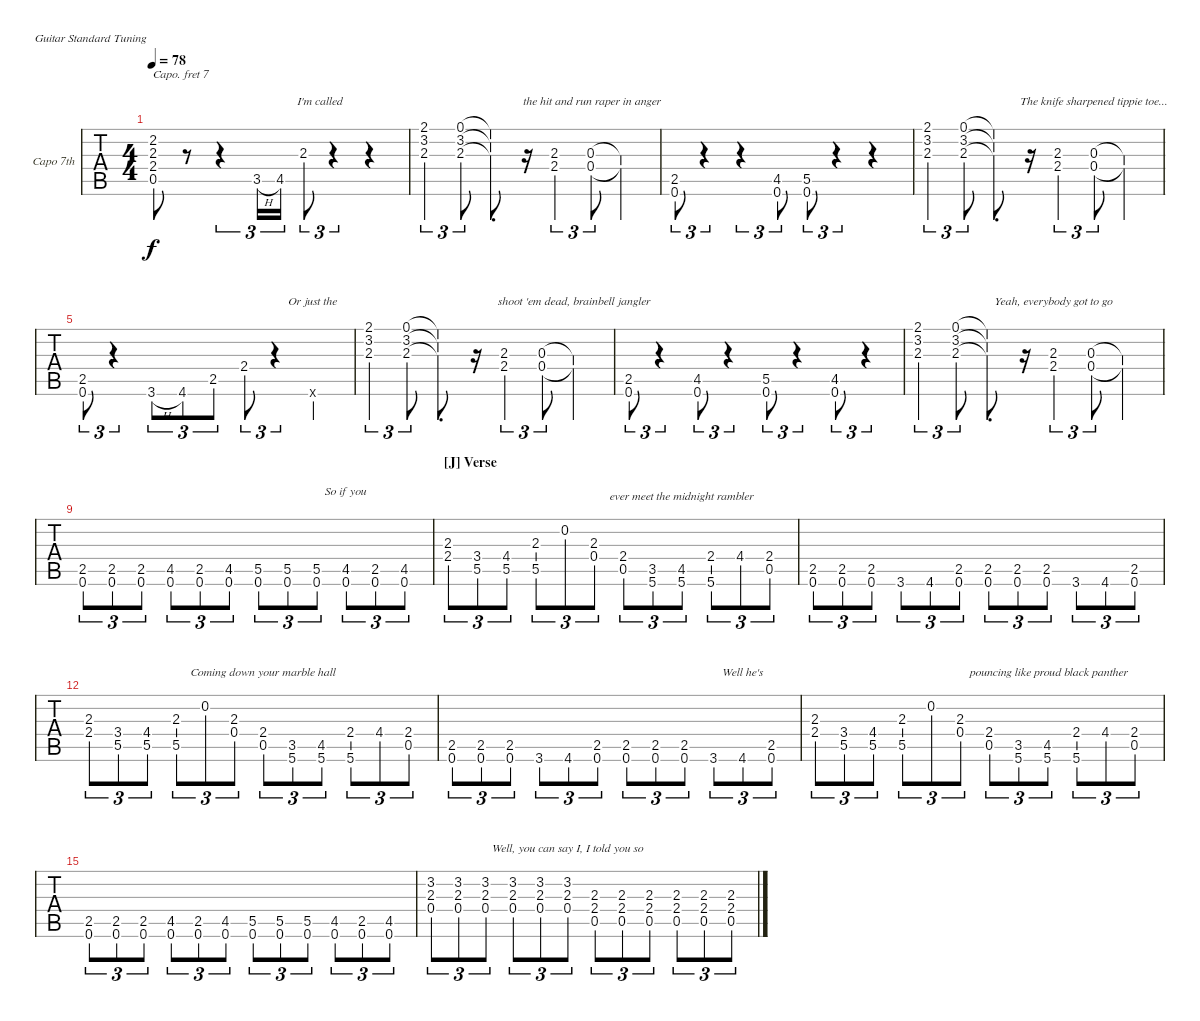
\bracketExtendMode nobrackets
\firstSystemTrackNameOrientation horizontal
\otherSystemsTrackNameOrientation horizontal
\defaultBarNumberDisplay FirstOfSystem
\track ("Capo 7th" "Capo 7th") {instrument electricguitarclean}
\staff {tabs}
\capo 7
\tuning (E4 B3 G3 D3 A2 E2)
\ts (4 4)
\scale
0.290084
\tempo 78
\accidentals auto
\clef g2
\ottava regular
\simile none
\ks b
(2.2 2.3 2.4 0.5).8{lyrics (0 "") lyrics (1 "") lyrics (2 "") lyrics (3 "") lyrics (4 "") dy f} r.8 r.4{tu (3 2)} 3.5{h}.16{tu (3 2) lyrics (0 "") lyrics (1 "") lyrics (2 "") lyrics (3 "") lyrics (4 "")} 4.5.16{tu (3 2) lyrics (0 "") lyrics (1 "") lyrics (2 "") lyrics (3 "") lyrics (4 "")} 2.3.8{tu (3 2) lyrics (0 "") lyrics (1 "") lyrics (2 "") lyrics (3 "           I'm called") lyrics (4 "")} r.4{tu (3 2)} r.4 |
(2.1 3.2 2.3).4{tu (3 2) lyrics (0 "") lyrics (1 "") lyrics (2 "") lyrics (3 "") lyrics (4 "")} (0.1 3.2 2.3).8{tu (3 2) lyrics (0 "") lyrics (1 "") lyrics (2 "") lyrics (3 "") lyrics (4 "")} (0.1{t} 3.2{t} 2.3{t}).8{d lyrics (0 "") lyrics (1 "") lyrics (2 "") lyrics (3 "") lyrics (4 "")} r.16 (2.3 2.4).4{tu (3 2) lyrics (0 "") lyrics (1 "") lyrics (2 "") lyrics (3 "") lyrics (4 "")} (0.3 0.4).8{tu (3 2) lyrics (0 "") lyrics (1 "") lyrics (2 "") lyrics (3 " the hit and run raper in anger") lyrics (4 "")} (0.3{t} 0.4{t}).4{lyrics (0 "") lyrics (1 "") lyrics (2 "") lyrics (3 "") lyrics (4 "")} |
(2.5 0.6).8{tu (3 2) lyrics (0 "") lyrics (1 "") lyrics (2 "") lyrics (3 "") lyrics (4 "")} r.4{tu (3 2)} r.4{tu (3 2)} (4.5 0.6).8{tu (3 2) lyrics (0 "") lyrics (1 "") lyrics (2 "") lyrics (3 "") lyrics (4 "")} (0.6 5.5).8{tu (3 2) lyrics (0 "") lyrics (1 "") lyrics (2 "") lyrics (3 "") lyrics (4 "")} r.4{tu (3 2)} r.4 |
(2.1 3.2 2.3).4{tu (3 2) lyrics (0 "") lyrics (1 "") lyrics (2 "") lyrics (3 "") lyrics (4 "")} (0.1 3.2 2.3).8{tu (3 2) lyrics (0 "") lyrics (1 "") lyrics (2 "") lyrics (3 "") lyrics (4 "")} (0.1{t} 3.2{t} 2.3{t}).8{d lyrics (0 "") lyrics (1 "") lyrics (2 "") lyrics (3 "") lyrics (4 "")} r.16 (2.3 2.4).4{tu (3 2) lyrics (0 "") lyrics (1 "") lyrics (2 "") lyrics (3 "") lyrics (4 "")} (0.3 0.4).8{tu (3 2) lyrics (0 "") lyrics (1 "") lyrics (2 "") lyrics (3 "The knife sharpened tippie toe...") lyrics (4 "")} (0.3{t} 0.4{t}).4{lyrics (0 "") lyrics (1 "") lyrics (2 "") lyrics (3 "") lyrics (4 "")} |
(2.5 0.6).8{tu (3 2) lyrics (0 "") lyrics (1 "") lyrics (2 "") lyrics (3 "") lyrics (4 "")} r.4{tu (3 2)} 3.6{h}.8{tu (3 2) lyrics (0 "") lyrics (1 "") lyrics (2 "") lyrics (3 "") lyrics (4 "")} 4.6.8{tu (3 2) lyrics (0 "") lyrics (1 "") lyrics (2 "") lyrics (3 "") lyrics (4 "")} 2.5.8{tu (3 2) lyrics (0 "") lyrics (1 "") lyrics (2 "") lyrics (3 "") lyrics (4 "")} 2.4.8{tu (3 2) lyrics (0 "") lyrics (1 "") lyrics (2 "") lyrics (3 "") lyrics (4 "")} r.4{tu (3 2)} 4.6{x}.4{lyrics (0 "") lyrics (1 "") lyrics (2 "") lyrics (3 "Or just the") lyrics (4 "")} |
(2.1 3.2 2.3).4{tu (3 2) lyrics (0 "") lyrics (1 "") lyrics (2 "") lyrics (3 "") lyrics (4 "")} (0.1 3.2 2.3).8{tu (3 2) lyrics (0 "") lyrics (1 "") lyrics (2 "") lyrics (3 "") lyrics (4 "")} (0.1{t} 3.2{t} 2.3{t}).8{d lyrics (0 "") lyrics (1 "") lyrics (2 "") lyrics (3 "") lyrics (4 "")} r.16 (2.3 2.4).4{tu (3 2) lyrics (0 "") lyrics (1 "") lyrics (2 "") lyrics (3 "") lyrics (4 "")} (0.3 0.4).8{tu (3 2) lyrics (0 "") lyrics (1 "") lyrics (2 "") lyrics (3 "") lyrics (4 "")} (0.3{t} 0.4{t}).4{lyrics (0 "") lyrics (1 "") lyrics (2 "") lyrics (3 " shoot 'em dead, brainbell jangler") lyrics (4 "")} |
(2.5 0.6).8{tu (3 2) lyrics (0 "") lyrics (1 "") lyrics (2 "") lyrics (3 "") lyrics (4 "")} r.4{tu (3 2)} (4.5 0.6).8{tu (3 2) lyrics (0 "") lyrics (1 "") lyrics (2 "") lyrics (3 "") lyrics (4 "")} r.4{tu (3 2)} (0.6 5.5).8{tu (3 2) lyrics (0 "") lyrics (1 "") lyrics (2 "") lyrics (3 "") lyrics (4 "")} r.4{tu (3 2)} (4.5 0.6).8{tu (3 2) lyrics (0 "") lyrics (1 "") lyrics (2 "") lyrics (3 "") lyrics (4 "")} r.4{tu (3 2)} |
(2.1 3.2 2.3).4{tu (3 2) lyrics (0 "") lyrics (1 "") lyrics (2 "") lyrics (3 "") lyrics (4 "")} (0.1 3.2 2.3).8{tu (3 2) lyrics (0 "") lyrics (1 "") lyrics (2 "") lyrics (3 "") lyrics (4 "")} (0.1{t} 3.2{t} 2.3{t}).8{d lyrics (0 "") lyrics (1 "") lyrics (2 "") lyrics (3 "") lyrics (4 "")} r.16 (2.3 2.4).4{tu (3 2) lyrics (0 "") lyrics (1 "") lyrics (2 "") lyrics (3 "Yeah, everybody got to go") lyrics (4 "")} (0.3 0.4).8{tu (3 2) lyrics (0 "") lyrics (1 "") lyrics (2 "") lyrics (3 "") lyrics (4 "")} (0.3{t} 0.4{t}).4{lyrics (0 "") lyrics (1 "") lyrics (2 "") lyrics (3 "") lyrics (4 "")} |
(2.5 0.6).8{tu (3 2) lyrics (0 "") lyrics (1 "") lyrics (2 "") lyrics (3 "") lyrics (4 "")} (2.5 0.6).8{tu (3 2) lyrics (0 "") lyrics (1 "") lyrics (2 "") lyrics (3 "") lyrics (4 "")} (2.5 0.6).8{tu (3 2) lyrics (0 "") lyrics (1 "") lyrics (2 "") lyrics (3 "") lyrics (4 "")} (4.5 0.6).8{tu (3 2) lyrics (0 "") lyrics (1 "") lyrics (2 "") lyrics (3 "") lyrics (4 "")} (2.5 0.6).8{tu (3 2) lyrics (0 "") lyrics (1 "") lyrics (2 "") lyrics (3 "") lyrics (4 "")} (4.5 0.6).8{tu (3 2) lyrics (0 "") lyrics (1 "") lyrics (2 "") lyrics (3 "") lyrics (4 "")} (0.6 5.5).8{tu (3 2) lyrics (0 "") lyrics (1 "") lyrics (2 "") lyrics (3 "") lyrics (4 "")} (0.6 5.5).8{tu (3 2) lyrics (0 "") lyrics (1 "") lyrics (2 "") lyrics (3 "") lyrics (4 "")} (0.6 5.5).8{tu (3 2) lyrics (0 "") lyrics (1 "") lyrics (2 "") lyrics (3 "") lyrics (4 "")} (4.5 0.6).8{tu (3 2) lyrics (0 "") lyrics (1 "") lyrics (2 "") lyrics (3 "So if you ") lyrics (4 "")} (2.5 0.6).8{tu (3 2) lyrics (0 "") lyrics (1 "") lyrics (2 "") lyrics (3 "") lyrics (4 "")} (4.5 0.6).8{tu (3 2) lyrics (0 "") lyrics (1 "") lyrics (2 "") lyrics (3 "") lyrics (4 "")} |
\section ("J" "Verse")
(2.3 2.4).8{tu (3 2) lyrics (0 "") lyrics (1 "") lyrics (2 "") lyrics (3 "") lyrics (4 "")} (3.4 5.5).8{tu (3 2) lyrics (0 "") lyrics (1 "") lyrics (2 "") lyrics (3 "") lyrics (4 "")} (4.4 5.5).8{tu (3 2) lyrics (0 "") lyrics (1 "") lyrics (2 "") lyrics (3 "") lyrics (4 "")} (2.3 5.5).8{tu (3 2) lyrics (0 "") lyrics (1 "") lyrics (2 "") lyrics (3 "") lyrics (4 "")} 0.2.8{tu (3 2) lyrics (0 "") lyrics (1 "") lyrics (2 "") lyrics (3 "") lyrics (4 "")} (2.3 0.4).8{tu (3 2) lyrics (0 "") lyrics (1 "") lyrics (2 "") lyrics (3 "") lyrics (4 "")} (2.4 0.5).8{tu (3 2) lyrics (0 "") lyrics (1 "") lyrics (2 "") lyrics (3 "") lyrics (4 "")} (3.5 5.6).8{tu (3 2) lyrics (0 "") lyrics (1 "") lyrics (2 "") lyrics (3 "") lyrics (4 "")} (4.5 5.6).8{tu (3 2) lyrics (0 "") lyrics (1 "") lyrics (2 "") lyrics (3 "") lyrics (4 "ever meet the midnight rambler")} (2.4 5.6).8{tu (3 2) lyrics (0 "") lyrics (1 "") lyrics (2 "") lyrics (3 "") lyrics (4 "")} 4.4.8{tu (3 2) lyrics (0 "") lyrics (1 "") lyrics (2 "") lyrics (3 "") lyrics (4 "")} (2.4 0.5).8{tu (3 2) lyrics (0 "") lyrics (1 "") lyrics (2 "") lyrics (3 "") lyrics (4 "")} |
(2.5 0.6).8{tu (3 2) lyrics (0 "") lyrics (1 "") lyrics (2 "") lyrics (3 "") lyrics (4 "")} (2.5 0.6).8{tu (3 2) lyrics (0 "") lyrics (1 "") lyrics (2 "") lyrics (3 "") lyrics (4 "")} (2.5 0.6).8{tu (3 2) lyrics (0 "") lyrics (1 "") lyrics (2 "") lyrics (3 "") lyrics (4 "")} 3.6.8{tu (3 2) lyrics (0 "") lyrics (1 "") lyrics (2 "") lyrics (3 "") lyrics (4 "")} 4.6.8{tu (3 2) lyrics (0 "") lyrics (1 "") lyrics (2 "") lyrics (3 "") lyrics (4 "")} (2.5 0.6).8{tu (3 2) lyrics (0 "") lyrics (1 "") lyrics (2 "") lyrics (3 "") lyrics (4 "")} (2.5 0.6).8{tu (3 2) lyrics (0 "") lyrics (1 "") lyrics (2 "") lyrics (3 "") lyrics (4 "")} (2.5 0.6).8{tu (3 2) lyrics (0 "") lyrics (1 "") lyrics (2 "") lyrics (3 "") lyrics (4 "")} (2.5 0.6).8{tu (3 2) lyrics (0 "") lyrics (1 "") lyrics (2 "") lyrics (3 "") lyrics (4 "")} 3.6.8{tu (3 2) lyrics (0 "") lyrics (1 "") lyrics (2 "") lyrics (3 "") lyrics (4 "")} 4.6.8{tu (3 2) lyrics (0 "") lyrics (1 "") lyrics (2 "") lyrics (3 "") lyrics (4 "")} (2.5 0.6).8{tu (3 2) lyrics (0 "") lyrics (1 "") lyrics (2 "") lyrics (3 "") lyrics (4 "")} |
(2.3 2.4).8{tu (3 2) lyrics (0 "") lyrics (1 "") lyrics (2 "") lyrics (3 "") lyrics (4 "")} (3.4 5.5).8{tu (3 2) lyrics (0 "") lyrics (1 "") lyrics (2 "") lyrics (3 "") lyrics (4 "")} (4.4 5.5).8{tu (3 2) lyrics (0 "") lyrics (1 "") lyrics (2 "") lyrics (3 "") lyrics (4 "")} (2.3 5.5).8{tu (3 2) lyrics (0 "") lyrics (1 "") lyrics (2 "") lyrics (3 "") lyrics (4 "")} 0.2.8{tu (3 2) lyrics (0 "") lyrics (1 "") lyrics (2 "") lyrics (3 "") lyrics (4 "")} (2.3 0.4).8{tu (3 2) lyrics (0 "") lyrics (1 "") lyrics (2 "") lyrics (3 "") lyrics (4 "")} (2.4 0.5).8{tu (3 2) lyrics (0 "") lyrics (1 "") lyrics (2 "") lyrics (3 "") lyrics (4 "Coming down your marble hall")} (3.5 5.6).8{tu (3 2) lyrics (0 "") lyrics (1 "") lyrics (2 "") lyrics (3 "") lyrics (4 "")} (4.5 5.6).8{tu (3 2) lyrics (0 "") lyrics (1 "") lyrics (2 "") lyrics (3 "") lyrics (4 "")} (2.4 5.6).8{tu (3 2) lyrics (0 "") lyrics (1 "") lyrics (2 "") lyrics (3 "") lyrics (4 "")} 4.4.8{tu (3 2) lyrics (0 "") lyrics (1 "") lyrics (2 "") lyrics (3 "") lyrics (4 "")} (2.4 0.5).8{tu (3 2) lyrics (0 "") lyrics (1 "") lyrics (2 "") lyrics (3 "") lyrics (4 "")} |
(2.5 0.6).8{tu (3 2) lyrics (0 "") lyrics (1 "") lyrics (2 "") lyrics (3 "") lyrics (4 "")} (2.5 0.6).8{tu (3 2) lyrics (0 "") lyrics (1 "") lyrics (2 "") lyrics (3 "") lyrics (4 "")} (2.5 0.6).8{tu (3 2) lyrics (0 "") lyrics (1 "") lyrics (2 "") lyrics (3 "") lyrics (4 "")} 3.6.8{tu (3 2) lyrics (0 "") lyrics (1 "") lyrics (2 "") lyrics (3 "") lyrics (4 "")} 4.6.8{tu (3 2) lyrics (0 "") lyrics (1 "") lyrics (2 "") lyrics (3 "") lyrics (4 "")} (2.5 0.6).8{tu (3 2) lyrics (0 "") lyrics (1 "") lyrics (2 "") lyrics (3 "") lyrics (4 "")} (2.5 0.6).8{tu (3 2) lyrics (0 "") lyrics (1 "") lyrics (2 "") lyrics (3 "") lyrics (4 "")} (2.5 0.6).8{tu (3 2) lyrics (0 "") lyrics (1 "") lyrics (2 "") lyrics (3 "") lyrics (4 "")} (2.5 0.6).8{tu (3 2) lyrics (0 "") lyrics (1 "") lyrics (2 "") lyrics (3 "") lyrics (4 "")} 3.6.8{tu (3 2) lyrics (0 "") lyrics (1 "") lyrics (2 "") lyrics (3 "") lyrics (4 "")} 4.6.8{tu (3 2) lyrics (0 "") lyrics (1 "") lyrics (2 "") lyrics (3 "") lyrics (4 "Well he's")} (2.5 0.6).8{tu (3 2) lyrics (0 "") lyrics (1 "") lyrics (2 "") lyrics (3 "") lyrics (4 "")} |
(2.3 2.4).8{tu (3 2) lyrics (0 "") lyrics (1 "") lyrics (2 "") lyrics (3 "") lyrics (4 "")} (3.4 5.5).8{tu (3 2) lyrics (0 "") lyrics (1 "") lyrics (2 "") lyrics (3 "") lyrics (4 "")} (4.4 5.5).8{tu (3 2) lyrics (0 "") lyrics (1 "") lyrics (2 "") lyrics (3 "") lyrics (4 "")} (2.3 5.5).8{tu (3 2) lyrics (0 "") lyrics (1 "") lyrics (2 "") lyrics (3 "") lyrics (4 "")} 0.2.8{tu (3 2) lyrics (0 "") lyrics (1 "") lyrics (2 "") lyrics (3 "") lyrics (4 "")} (2.3 0.4).8{tu (3 2) lyrics (0 "") lyrics (1 "") lyrics (2 "") lyrics (3 "") lyrics (4 "")} (2.4 0.5).8{tu (3 2) lyrics (0 "") lyrics (1 "") lyrics (2 "") lyrics (3 "") lyrics (4 "")} (3.5 5.6).8{tu (3 2) lyrics (0 "") lyrics (1 "") lyrics (2 "") lyrics (3 "") lyrics (4 "")} (4.5 5.6).8{tu (3 2) lyrics (0 "") lyrics (1 "") lyrics (2 "") lyrics (3 "") lyrics (4 " pouncing like proud black panther")} (2.4 5.6).8{tu (3 2) lyrics (0 "") lyrics (1 "") lyrics (2 "") lyrics (3 "") lyrics (4 "")} 4.4.8{tu (3 2) lyrics (0 "") lyrics (1 "") lyrics (2 "") lyrics (3 "") lyrics (4 "")} (2.4 0.5).8{tu (3 2) lyrics (0 "") lyrics (1 "") lyrics (2 "") lyrics (3 "") lyrics (4 "")} |
(2.5 0.6).8{tu (3 2) lyrics (0 "") lyrics (1 "") lyrics (2 "") lyrics (3 "") lyrics (4 "")} (2.5 0.6).8{tu (3 2) lyrics (0 "") lyrics (1 "") lyrics (2 "") lyrics (3 "") lyrics (4 "")} (2.5 0.6).8{tu (3 2) lyrics (0 "") lyrics (1 "") lyrics (2 "") lyrics (3 "") lyrics (4 "")} (4.5 0.6).8{tu (3 2) lyrics (0 "") lyrics (1 "") lyrics (2 "") lyrics (3 "") lyrics (4 "")} (2.5 0.6).8{tu (3 2) lyrics (0 "") lyrics (1 "") lyrics (2 "") lyrics (3 "") lyrics (4 "")} (4.5 0.6).8{tu (3 2) lyrics (0 "") lyrics (1 "") lyrics (2 "") lyrics (3 "") lyrics (4 "")} (0.6 5.5).8{tu (3 2) lyrics (0 "") lyrics (1 "") lyrics (2 "") lyrics (3 "") lyrics (4 "")} (0.6 5.5).8{tu (3 2) lyrics (0 "") lyrics (1 "") lyrics (2 "") lyrics (3 "") lyrics (4 "")} (0.6 5.5).8{tu (3 2) lyrics (0 "") lyrics (1 "") lyrics (2 "") lyrics (3 "") lyrics (4 "")} (4.5 0.6).8{tu (3 2) lyrics (0 "") lyrics (1 "") lyrics (2 "") lyrics (3 "") lyrics (4 "")} (2.5 0.6).8{tu (3 2) lyrics (0 "") lyrics (1 "") lyrics (2 "") lyrics (3 "") lyrics (4 "")} (4.5 0.6).8{tu (3 2) lyrics (0 "") lyrics (1 "") lyrics (2 "") lyrics (3 "") lyrics (4 "")} |
(3.2 2.3 0.4).8{tu (3 2) lyrics (0 "") lyrics (1 "") lyrics (2 "") lyrics (3 "") lyrics (4 "")} (3.2 2.3 0.4).8{tu (3 2) lyrics (0 "") lyrics (1 "") lyrics (2 "") lyrics (3 "") lyrics (4 "")} (3.2 2.3 0.4).8{tu (3 2) lyrics (0 "") lyrics (1 "") lyrics (2 "") lyrics (3 "") lyrics (4 "")} (3.2 2.3 0.4).8{tu (3 2) lyrics (0 "") lyrics (1 "") lyrics (2 "") lyrics (3 "") lyrics (4 "")} (3.2 2.3 0.4).8{tu (3 2) lyrics (0 "") lyrics (1 "") lyrics (2 "") lyrics (3 "") lyrics (4 "")} (3.2 2.3 0.4).8{tu (3 2) lyrics (0 "") lyrics (1 "") lyrics (2 "") lyrics (3 "") lyrics (4 "Well, you can say I, I told you so")} (2.3 2.4 0.5).8{tu (3 2) lyrics (0 "") lyrics (1 "") lyrics (2 "") lyrics (3 "") lyrics (4 "")} (2.3 2.4 0.5).8{tu (3 2) lyrics (0 "") lyrics (1 "") lyrics (2 "") lyrics (3 "") lyrics (4 "")} (2.3 2.4 0.5).8{tu (3 2) lyrics (0 "") lyrics (1 "") lyrics (2 "") lyrics (3 "") lyrics (4 "")} (2.3 2.4 0.5).8{tu (3 2) lyrics (0 "") lyrics (1 "") lyrics (2 "") lyrics (3 "") lyrics (4 "")} (2.3 2.4 0.5).8{tu (3 2) lyrics (0 "") lyrics (1 "") lyrics (2 "") lyrics (3 "") lyrics (4 "")} (2.3 2.4 0.5).8{tu (3 2) lyrics (0 "") lyrics (1 "") lyrics (2 "") lyrics (3 "") lyrics (4 "")}
